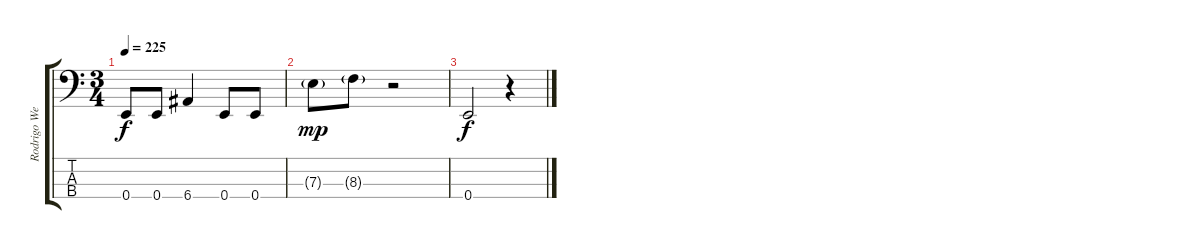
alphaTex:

\track ("Rodrigo Westphal" "Rodrigo We") {instrument electricbassfinger}
\staff {score tabs}
\tuning (G2 D2 A1 E1) {hide}
\ts (3 4)
\tempo 225
\clef f4
\ks c
0.4.8{dy f} 0.4.8 6.4.4 0.4.8 0.4.8 |
7.3{g}.8{dy mp} 8.3{g}.8 r.2 |
0.4.2{dy f} r.4
